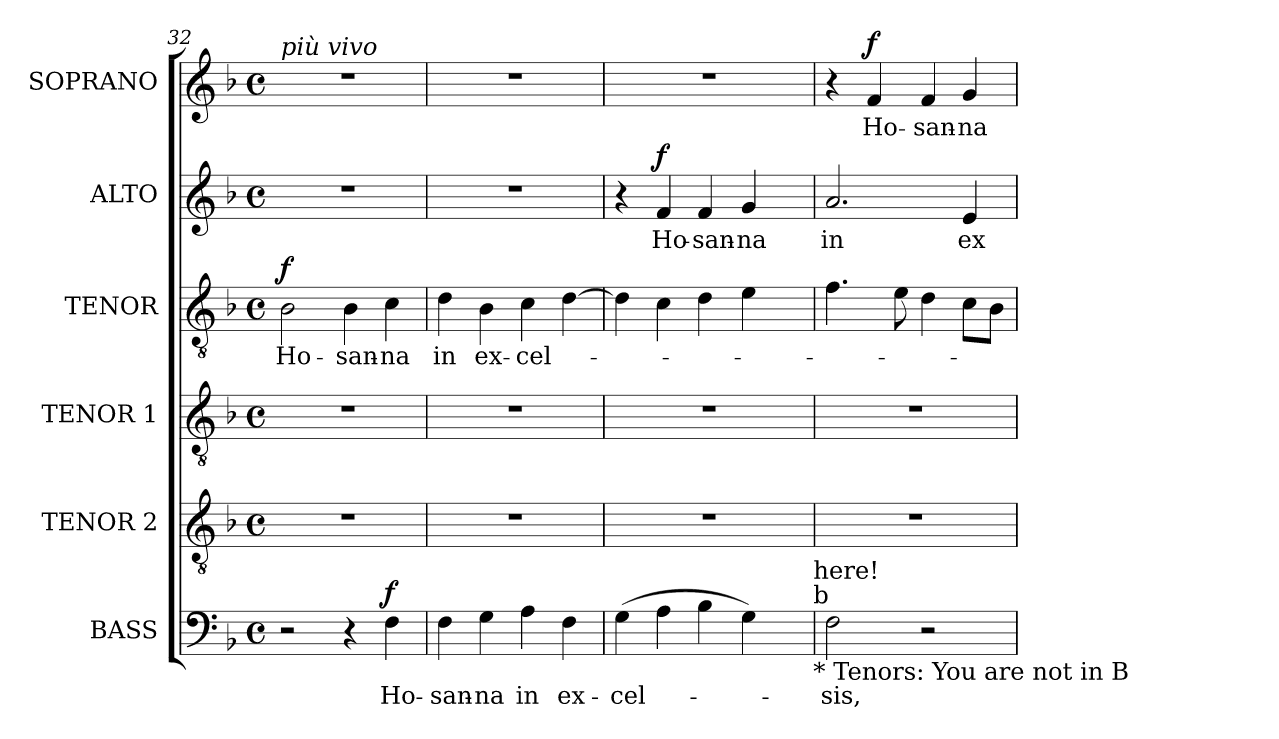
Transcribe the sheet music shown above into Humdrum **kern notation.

**kern	**text	**dynam	**kern	**kern	**kern	**text	**dynam	**kern	**text	**dynam	**kern	**text	**dynam
*part6	*part6	*part6	*part5	*part4	*part3	*part3	*part3	*part2	*part2	*part2	*part1	*part1	*part1
*staff6	*staff6	*staff6	*staff5	*staff4	*staff3	*staff3	*staff3	*staff2	*staff2	*staff2	*staff1	*staff1	*staff1
*I"BASS	*	*	*I"TENOR 2	*I"TENOR 1	*I"TENOR	*	*	*I"ALTO	*	*	*I"SOPRANO	*	*
*I'B.	*	*	*I'T2.	*I'T1.	*I'T.	*	*	*I'A.	*	*	*I'S.	*	*
*clefF4	*	*	*clefGv2	*clefGv2	*clefGv2	*	*	*clefG2	*	*	*clefG2	*	*
*	*	*	*ITrd7c12	*ITrd7c12	*ITrd7c12	*	*	*	*	*	*	*	*
*k[b-]	*	*	*k[b-]	*k[b-]	*k[b-]	*	*	*k[b-]	*	*	*k[b-]	*	*
*F:	*	*	*F:	*F:	*F:	*	*	*F:	*	*	*F:	*	*
*M4/4	*	*	*M4/4	*M4/4	*M4/4	*	*	*M4/4	*	*	*M4/4	*	*
*met(c)	*	*	*met(c)	*met(c)	*met(c)	*	*	*met(c)	*	*	*met(c)	*	*
=32	=32	=32	=32	=32	=32	=32	=32	=32	=32	=32	=32	=32	=32
!	!	!	!	!	!	!	!	!	!	!	!LO:TX:a:i:t=più vivo	!	!
!	!	!	!	!	!	!LO:LY:b:color=#000000	!	!	!	!	!	!	!
2r	.	.	1r	1r	2BB-i\	Ho-	f	1r	.	.	1r	.	.
!	!	!	!	!	!	!LO:LY:b:color=#000000	!	!	!	!	!	!	!
4r	.	.	.	.	4BB-i\	-san-	.	.	.	.	.	.	.
!	!LO:LY:b:color=#000000	!	!	!	!	!	!	!	!	!	!	!	!
!	!	!	!	!	!	!LO:LY:b:color=#000000	!	!	!	!	!	!	!
4Fi\	Ho-	f	.	.	4Ci\	-na	.	.	.	.	.	.	.
=33	=33	=33	=33	=33	=33	=33	=33	=33	=33	=33	=33	=33	=33
!	!LO:LY:b:color=#000000	!	!	!	!	!	!	!	!	!	!	!	!
!	!	!	!	!	!	!LO:LY:b:color=#000000	!	!	!	!	!	!	!
4Fi\	-san-	.	1r	1r	4Di\	in	.	1r	.	.	1r	.	.
!	!LO:LY:b:color=#000000	!	!	!	!	!	!	!	!	!	!	!	!
!	!	!	!	!	!	!LO:LY:b:color=#000000	!	!	!	!	!	!	!
4Gi\	-na	.	.	.	4BB-i\	ex-	.	.	.	.	.	.	.
!	!LO:LY:b:color=#000000	!	!	!	!	!	!	!	!	!	!	!	!
!	!	!	!	!	!	!LO:LY:b:color=#000000	!	!	!	!	!	!	!
4Ai\	in	.	.	.	4Ci\	-cel-	.	.	.	.	.	.	.
!	!LO:LY:b:color=#000000	!	!	!	!	!	!	!	!	!	!	!	!
4Fi\	ex-	.	.	.	[4Di\	.	.	.	.	.	.	.	.
=34	=34	=34	=34	=34	=34	=34	=34	=34	=34	=34	=34	=34	=34
!	!LO:LY:b:color=#000000	!	!	!	!	!	!	!	!	!	!	!	!
*^	*	*	*	*	*	*	*	*	*	*	*	*	*
(4Gi\	2ryy	-cel-	.	1r	1r	4Di\]	.	.	4r	.	.	1r	.	.
!	!	!	!	!	!	!	!	!	!	!LO:LY:b:color=#000000	!	!	!	!
4Ai\	.	.	.	.	.	4Ci\	.	.	4fi/	Ho-	f	.	.	.
!	!	!	!	!	!	!	!	!	!	!LO:LY:b:color=#000000	!	!	!	!
4B-i\	4ryy	.	.	.	.	4Di\	.	.	4fi/	-san-	.	.	.	.
!	!	!	!	!	!	!	!	!	!	!LO:LY:b:color=#000000	!	!	!	!
4Gi\)	8ryy	.	.	.	.	4Ei\	.	.	4gi/	-na	.	.	.	.
.	16ryy	.	.	.	.	.	.	.	.	.	.	.	.	.
.	32ryy	.	.	.	.	.	.	.	.	.	.	.	.	.
.	64ryy	.	.	.	.	.	.	.	.	.	.	.	.	.
.	128...ryy	.	.	.	.	.	.	.	.	.	.	.	.	.
!	!LO:TX:b:t=* Tenors&colon; You are not in B	!	!	!	!	!	!	!	!	!	!	!	!	!
!	!LO:TX:t=b	!	!	!	!	!	!	!	!	!	!	!	!	!
!	!LO:TX:t=here!	!	!	!	!	!	!	!	!	!	!	!	!	!
.	1024ryy	.	.	.	.	.	.	.	.	.	.	.	.	.
*v	*v	*	*	*	*	*	*	*	*	*	*	*	*	*
=35	=35	=35	=35	=35	=35	=35	=35	=35	=35	=35	=35	=35	=35
*^	*	*	*	*	*	*	*	*	*	*	*	*	*
!	!	!LO:LY:b:color=#000000	!	!	!	!	!	!	!	!	!	!	!	!
*v	*v	*	*	*	*	*	*	*	*	*	*	*	*	*
*^	*	*	*	*	*	*	*	*	*	*	*	*	*
!	!	!	!	!	!	!	!	!	!	!LO:LY:b:color=#000000	!	!	!	!
*v	*v	*	*	*	*	*	*	*	*	*	*	*	*	*
2Fi\	-sis,	.	1r	1r	4.Fi\	.	.	2.ai/	in	.	4r	.	.
!	!	!	!	!	!	!	!	!	!	!	!	!LO:LY:b:color=#000000	!
.	.	.	.	.	.	.	.	.	.	.	4fi/	Ho-	f
.	.	.	.	.	8Ei\	.	.	.	.	.	.	.	.
!	!	!	!	!	!	!	!	!	!	!	!	!LO:LY:b:color=#000000	!
2r	.	.	.	.	4Di\	.	.	.	.	.	4fi/	-san-	.
!	!	!	!	!	!	!	!	!	!LO:LY:b:color=#000000	!	!	!	!
!	!	!	!	!	!	!	!	!	!	!	!	!LO:LY:b:color=#000000	!
.	.	.	.	.	8Ci\L	.	.	4ei/	ex-	.	4gi/	-na	.
.	.	.	.	.	8BB-i\J	.	.	.	.	.	.	.	.
=	=	=	=	=	=	=	=	=	=	=	=	=	=
*-	*-	*-	*-	*-	*-	*-	*-	*-	*-	*-	*-	*-	*-
